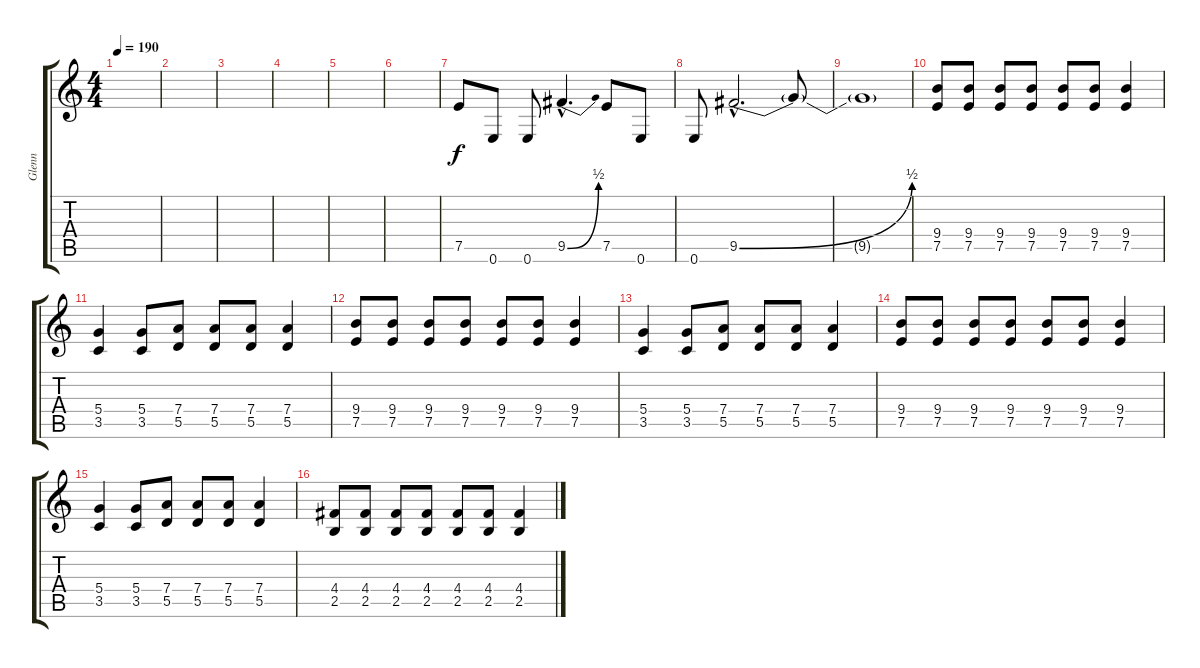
\track ("Glenn" "Glenn") {instrument distortionguitar}
\staff {score tabs}
\tuning (E4 B3 G3 D3 A2 E2) {hide}
\ts (4 4)
\tempo 190
\clef g2
\ks c
|
|
|
|
|
|
7.5.8 0.6.8 0.6.8 9.5{be (bend 0 0 60 2) hac}.4{d} 7.5.8 0.6.8 |
0.6.8 9.5{be (bend 0 0 60 2) hac}.2{d} 9.5{t}.8 |
9.5{t}.1 |
(9.4 7.5).8 (9.4 7.5).8 (9.4 7.5).8 (9.4 7.5).8 (9.4 7.5).8 (9.4 7.5).8 (9.4 7.5).4 |
(5.4 3.5).4 (5.4 3.5).8 (7.4 5.5).8 (7.4 5.5).8 (7.4 5.5).8 (7.4 5.5).4 |
(9.4 7.5).8 (9.4 7.5).8 (9.4 7.5).8 (9.4 7.5).8 (9.4 7.5).8 (9.4 7.5).8 (9.4 7.5).4 |
(5.4 3.5).4 (5.4 3.5).8 (7.4 5.5).8 (7.4 5.5).8 (7.4 5.5).8 (7.4 5.5).4 |
(9.4 7.5).8 (9.4 7.5).8 (9.4 7.5).8 (9.4 7.5).8 (9.4 7.5).8 (9.4 7.5).8 (9.4 7.5).4 |
(5.4 3.5).4 (5.4 3.5).8 (7.4 5.5).8 (7.4 5.5).8 (7.4 5.5).8 (7.4 5.5).4 |
(4.4 2.5).8 (4.4 2.5).8 (4.4 2.5).8 (4.4 2.5).8 (4.4 2.5).8 (4.4 2.5).8 (4.4 2.5).4
